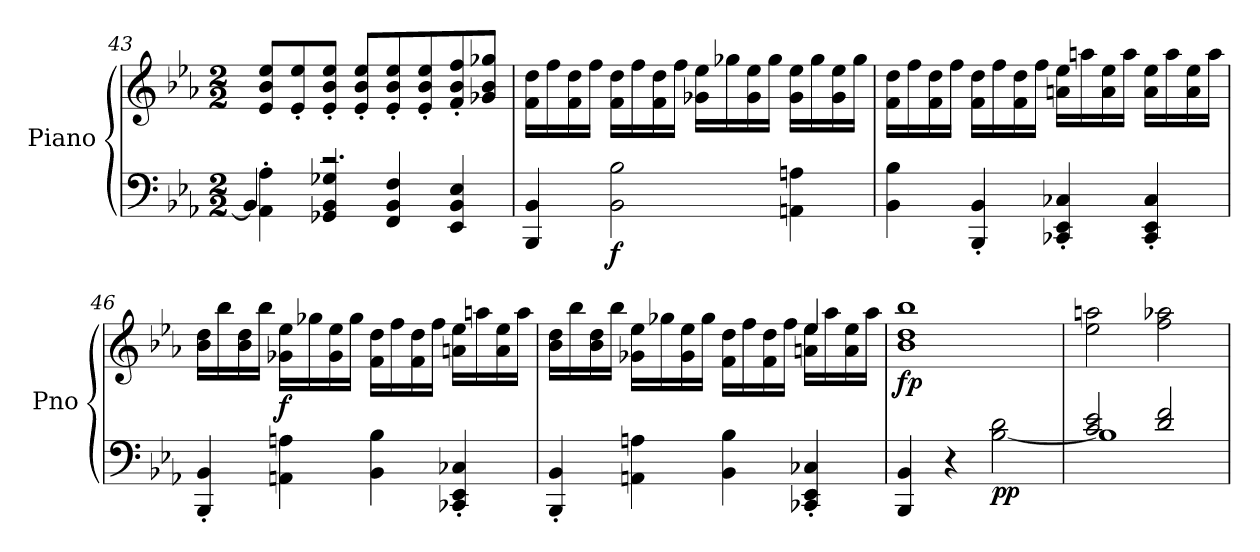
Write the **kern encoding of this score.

**kern	**kern	**dynam
*part1	*part1	*part1
*staff2	*staff1	*staff1/2
*I"Piano	*	*
*I'Pno	*	*
!!LO:LB:g=z
*clefF4	*clefG2	*
*k[b-e-a-]	*k[b-e-a-]	*
*M2/2	*M2/2	*
=43	=43	=43
*^	*	*
4AA-\' 4A-\'	4BB-/]	8e-/ 8b-/ 8ee-/L	.
.	.	8e-/' 8ee-/'	.
2.r	4GG-X/ 4BB-/ 4G-X/	8e-/' 8b-/' 8ee-/'J	.
.	.	8e-/' 8b-/' 8ee-/'L	.
.	4FF/ 4BB-/ 4F/	8e-/' 8b-/' 8ee-/'	.
.	.	8e-/' 8b-/' 8ee-/'	.
.	4EE-/ 4BB-/ 4E-/	8f/' 8b-/' 8ff/'	.
.	.	8g-X/ 8b-/ 8gg-X/J	.
*v	*v	*	*
=44	=44	=44
4BBB-/ 4BB-/	16f\ 16dd\LL	.
.	16ff\	.
.	16f\ 16dd\	.
.	16ff\JJ	.
!	!	!LO:DY:b=2
2BB-\ 2B-\	16f\ 16dd\LL	f
.	16ff\	.
.	16f\ 16dd\	.
.	16ff\JJ	.
.	16g-X\ 16ee-\LL	.
.	16gg-X\	.
.	16g-\ 16ee-\	.
.	16gg-\JJ	.
4AAn\ 4An\	16g-\ 16ee-\LL	.
.	16gg-\	.
.	16g-\ 16ee-\	.
.	16gg-\JJ	.
=45	=45	=45
4BB-\ 4B-\	16f\ 16dd\LL	.
.	16ff\	.
.	16f\ 16dd\	.
.	16ff\JJ	.
4BBB-/' 4BB-/'	16f\ 16dd\LL	.
.	16ff\	.
.	16f\ 16dd\	.
.	16ff\JJ	.
4CC-X/' 4EE-/' 4C-X/'	16an\ 16ee-\LL	.
.	16aan\	.
.	16a\ 16ee-\	.
.	16aa\JJ	.
4CC-/' 4EE-/' 4C-/'	16a\ 16ee-\LL	.
.	16aa\	.
.	16a\ 16ee-\	.
.	16aa\JJ	.
!!LO:PB:g=z
=46	=46	=46
4BBB-/' 4BB-/'	16b-\ 16dd\LL	.
.	16bb-\	.
.	16b-\ 16dd\	.
.	16bb-\JJ	.
!	!	!LO:DY:b
4AAn\ 4An\	16g-X\ 16ee-\LL	f
.	16gg-X\	.
.	16g-\ 16ee-\	.
.	16gg-\JJ	.
4BB-\ 4B-\	16f\ 16dd\LL	.
.	16ff\	.
.	16f\ 16dd\	.
.	16ff\JJ	.
4CC-X/' 4EE-/' 4C-X/'	16an\ 16ee-\LL	.
.	16aan\	.
.	16a\ 16ee-\	.
.	16aa\JJ	.
=47	=47	=47
*	*^	*
4BBB-/' 4BB-/'	16b-\ 16dd\LL	2.ryy	.
.	16bb-\	.	.
.	16b-\ 16dd\	.	.
.	16bb-\JJ	.	.
4AAn\ 4An\	16g-X\ 16ee-\LL	.	.
.	16gg-X\	.	.
.	16g-\ 16ee-\	.	.
.	16gg-\JJ	.	.
4BB-\ 4B-\	16f\ 16dd\LL	.	.
.	16ff\	.	.
.	16f\ 16dd\	.	.
.	16ff\JJ	.	.
4CC-X/' 4EE-/' 4C-X/'	16an\ 16ee-\LL	4ee-/	.
.	16aa-\	.	.
.	16a\ 16ee-\	.	.
.	16aa-\JJ	.	.
=48	=48	=48	=48
!	!	!	!LO:DY:b
!	!	!	!LO:DY:n=1:b
4BBB-/ 4BB-/	1bb-	1b- 1dd	f p
4r	.	.	.
!	!	!	!LO:DY:n=2:b=2
!	!	!	!LO:DY:n=3:b=2
[2B-\ 2d\	.	.	p p
*	*v	*v	*
=49	=49	=49
*^	*	*
2c/ 2e-/	1B-]	2ee-\ 2aan\	.
2d/ 2f/	.	2ff\ 2aa-X\	.
*v	*v	*	*
=	=	=
*-	*-	*-
